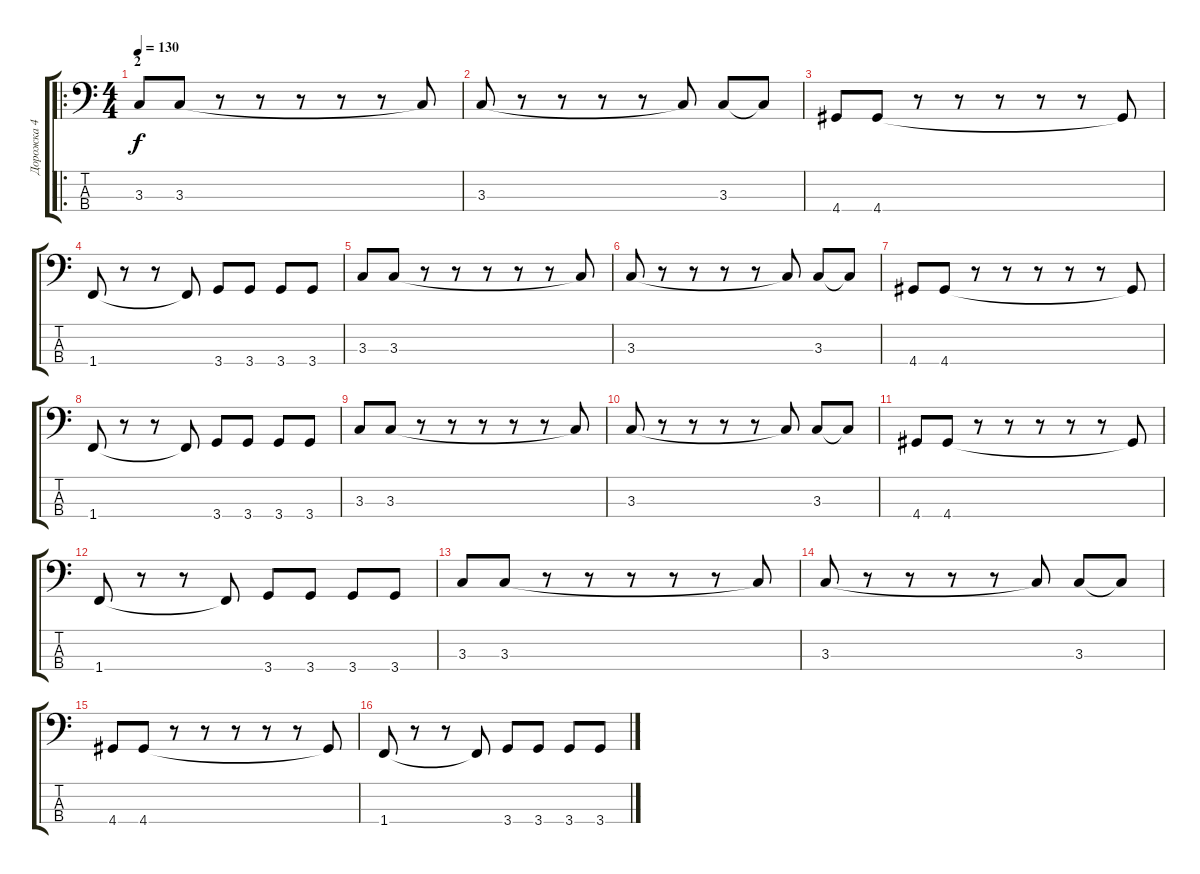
\track ("Дорожка 4" "Дорожка 4") {instrument electricbassfinger}
\staff {score tabs}
\tuning (G2 D2 A1 E1) {hide}
\ro
\ts (4 4)
\section ("" "2")
\tempo 130
\clef f4
\ks c
3.3.8{dy f} 3.3.8 r.8 r.8 r.8 r.8 r.8 3.3{t}.8 |
3.3.8 r.8 r.8 r.8 r.8 3.3{t}.8 3.3.8 3.3{t}.8 |
4.4.8 4.4.8 r.8 r.8 r.8 r.8 r.8 4.4{t}.8 |
1.4.8 r.8 r.8 1.4{t}.8 3.4.8 3.4.8 3.4.8 3.4.8 |
3.3.8 3.3.8 r.8 r.8 r.8 r.8 r.8 3.3{t}.8 |
3.3.8 r.8 r.8 r.8 r.8 3.3{t}.8 3.3.8 3.3{t}.8 |
4.4.8 4.4.8 r.8 r.8 r.8 r.8 r.8 4.4{t}.8 |
1.4.8 r.8 r.8 1.4{t}.8 3.4.8 3.4.8 3.4.8 3.4.8 |
3.3.8 3.3.8 r.8 r.8 r.8 r.8 r.8 3.3{t}.8 |
3.3.8 r.8 r.8 r.8 r.8 3.3{t}.8 3.3.8 3.3{t}.8 |
4.4.8 4.4.8 r.8 r.8 r.8 r.8 r.8 4.4{t}.8 |
1.4.8 r.8 r.8 1.4{t}.8 3.4.8 3.4.8 3.4.8 3.4.8 |
3.3.8 3.3.8 r.8 r.8 r.8 r.8 r.8 3.3{t}.8 |
3.3.8 r.8 r.8 r.8 r.8 3.3{t}.8 3.3.8 3.3{t}.8 |
4.4.8 4.4.8 r.8 r.8 r.8 r.8 r.8 4.4{t}.8 |
1.4.8 r.8 r.8 1.4{t}.8 3.4.8 3.4.8 3.4.8 3.4.8
